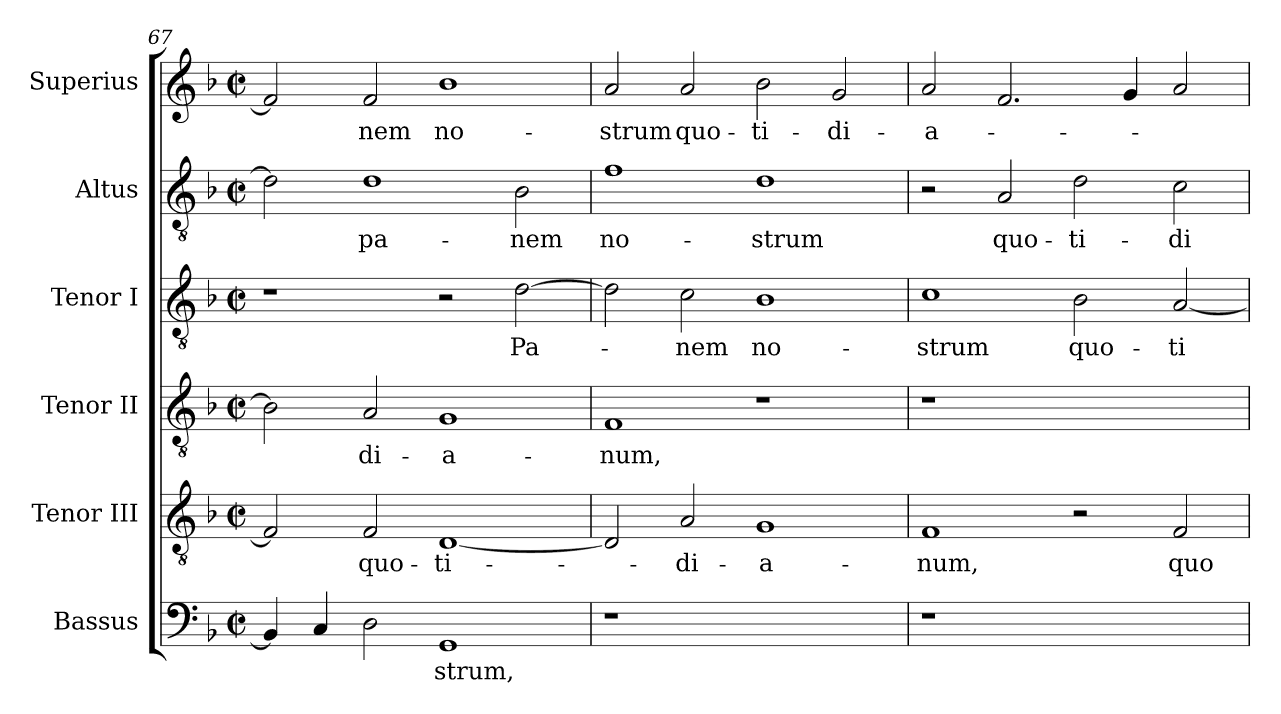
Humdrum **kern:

**kern	**text	**kern	**text	**kern	**text	**kern	**text	**kern	**text	**kern	**text
*part6	*part6	*part5	*part5	*part4	*part4	*part3	*part3	*part2	*part2	*part1	*part1
*staff6	*staff6	*staff5	*staff5	*staff4	*staff4	*staff3	*staff3	*staff2	*staff2	*staff1	*staff1
*I"Bassus	*	*I"Tenor III	*	*I"Tenor II	*	*I"Tenor I	*	*I"Altus	*	*I"Superius	*
*I'B.	*	*I'T.	*	*I'T.	*	*I'T.	*	*	*	*I'S.	*
*clefF4	*	*clefGv2	*	*clefGv2	*	*clefGv2	*	*clefGv2	*	*clefG2	*
*	*	*ITrd7c12	*	*ITrd7c12	*	*ITrd7c12	*	*ITrd7c12	*	*	*
*k[b-]	*	*k[b-]	*	*k[b-]	*	*k[b-]	*	*k[b-]	*	*k[b-]	*
*F:	*	*F:	*	*F:	*	*F:	*	*F:	*	*F:	*
*M2/2	*	*M2/2	*	*M2/2	*	*M2/2	*	*M2/2	*	*M2/2	*
*met(c|)	*	*met(c|)	*	*met(c|)	*	*met(c|)	*	*met(c|)	*	*met(c|)	*
=67	=67	=67	=67	=67	=67	=67	=67	=67	=67	=67	=67
4BB-i/]	.	2FFi/]	.	2BB-i\]	.	1r	.	2Di\]	.	2fi/]	.
4Ci/	.	.	.	.	.	.	.	.	.	.	.
!	!	!	!LO:LY:b:color=#000000	!	!	!	!	!	!	!	!
!	!	!	!	!	!LO:LY:b:color=#000000	!	!	!	!	!	!
!	!	!	!	!	!	!	!	!	!LO:LY:b:color=#000000	!	!
!	!	!	!	!	!	!	!	!	!	!	!LO:LY:b:color=#000000
2Di\	.	2FFi/	quo-	2AAi/	-di-	.	.	1Di	pa-	2fi/	-nem
!	!LO:LY:b:color=#000000	!	!	!	!	!	!	!	!	!	!
!	!	!	!LO:LY:b:color=#000000	!	!	!	!	!	!	!	!
!	!	!	!	!	!LO:LY:b:color=#000000	!	!	!	!	!	!
!	!	!	!	!	!	!	!	!	!	!	!LO:LY:b:color=#000000
1GGi	-strum,	[<1DDi	-ti-	1GGi	-a-	2r	.	.	.	1b-i	no-
!	!	!	!	!	!	!	!LO:LY:b:color=#000000	!	!	!	!
!	!	!	!	!	!	!	!	!	!LO:LY:b:color=#000000	!	!
.	.	.	.	.	.	[>2Di\	Pa-	2BB-i\	-nem	.	.
=68	=68	=68	=68	=68	=68	=68	=68	=68	=68	=68	=68
!LO:N:vis=1	!	!	!	!	!	!	!	!	!	!	!
!	!	!	!	!	!LO:LY:b:color=#000000	!	!	!	!	!	!
!	!	!	!	!	!	!	!	!	!LO:LY:b:color=#000000	!	!
!	!	!	!	!	!	!	!	!	!	!	!LO:LY:b:color=#000000
1r	.	2DDi/]	.	1FFi	-num,	2Di\]	.	1Fi	no-	2ai/	-strum
!	!	!	!LO:LY:b:color=#000000	!	!	!	!	!	!	!	!
!	!	!	!	!	!	!	!LO:LY:b:color=#000000	!	!	!	!
!	!	!	!	!	!	!	!	!	!	!	!LO:LY:b:color=#000000
.	.	2AAi/	-di-	.	.	2Ci\	-nem	.	.	2ai/	quo-
!	!	!	!LO:LY:b:color=#000000	!	!	!	!	!	!	!	!
!	!	!	!	!	!	!	!LO:LY:b:color=#000000	!	!	!	!
!	!	!	!	!	!	!	!	!	!LO:LY:b:color=#000000	!	!
!	!	!	!	!	!	!	!	!	!	!	!LO:LY:b:color=#000000
1ryy	.	1GGi	-a-	1r	.	1BB-i	no-	1Di	-strum	2b-i\	-ti-
!	!	!	!	!	!	!	!	!	!	!	!LO:LY:b:color=#000000
.	.	.	.	.	.	.	.	.	.	2gi/	-di-
=69	=69	=69	=69	=69	=69	=69	=69	=69	=69	=69	=69
!LO:N:vis=1	!	!	!	!	!	!	!	!	!	!	!
!	!	!	!LO:LY:b:color=#000000	!LO:N:vis=1	!	!	!	!	!	!	!
!	!	!	!	!	!	!	!LO:LY:b:color=#000000	!	!	!	!
!	!	!	!	!	!	!	!	!	!	!	!LO:LY:b:color=#000000
1r	.	1FFi	-num,	1r	.	1Ci	-strum	2r	.	2ai/	-a-
!	!	!	!	!	!	!	!	!	!LO:LY:b:color=#000000	!	!
.	.	.	.	.	.	.	.	2AAi/	quo-	2.fi/	.
!	!	!	!	!	!	!	!LO:LY:b:color=#000000	!	!	!	!
!	!	!	!	!	!	!	!	!	!LO:LY:b:color=#000000	!	!
1ryy	.	2r	.	1ryy	.	2BB-i\	quo-	2Di\	-ti-	.	.
.	.	.	.	.	.	.	.	.	.	4gi/	.
!	!	!	!LO:LY:b:color=#000000	!	!	!	!	!	!	!	!
!	!	!	!	!	!	!	!LO:LY:b:color=#000000	!	!	!	!
!	!	!	!	!	!	!	!	!	!LO:LY:b:color=#000000	!	!
.	.	2FFi/	quo-	.	.	[<2AAi/	-ti-	2Ci\	-di-	2ai/	.
=	=	=	=	=	=	=	=	=	=	=	=
*-	*-	*-	*-	*-	*-	*-	*-	*-	*-	*-	*-
